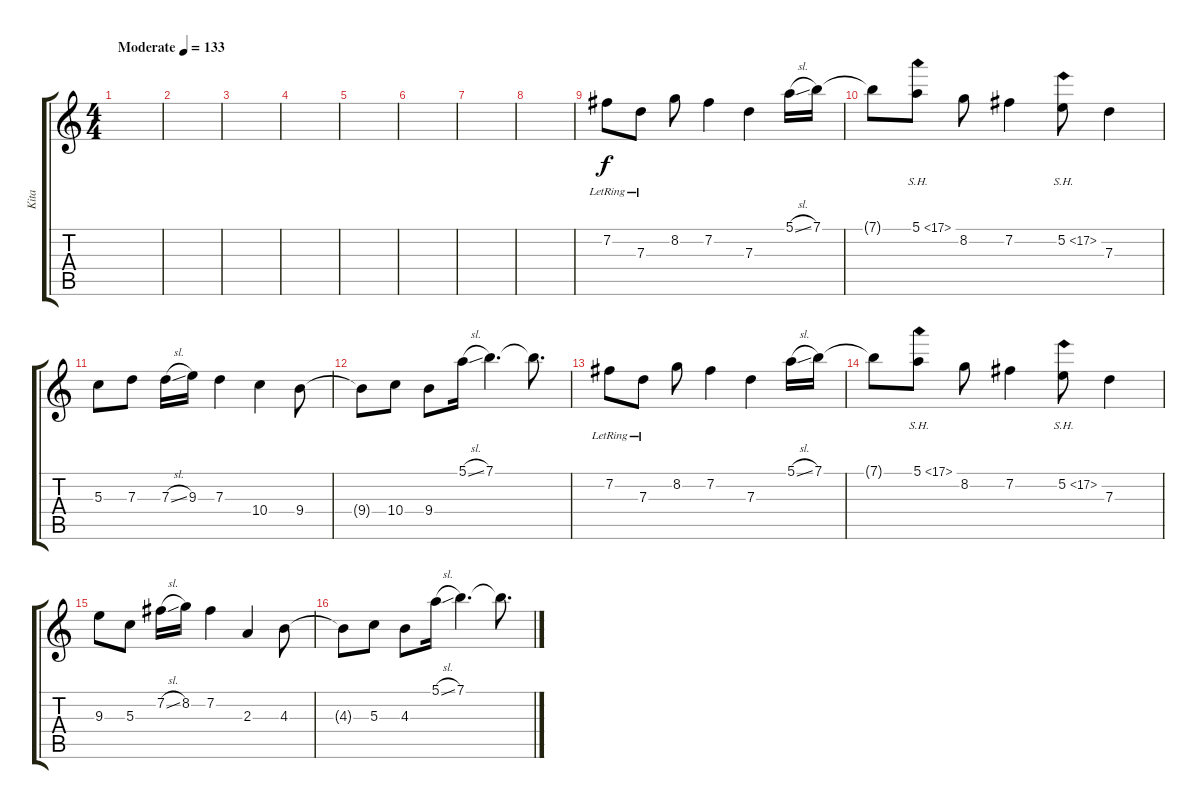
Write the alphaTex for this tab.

\track ("Kita" "Kita") {instrument distortionguitar}
\staff {score tabs}
\tuning (E4 B3 G3 D3 A2 E2) {hide}
\ts (4 4)
\tempo (133 "Moderate")
\clef g2
\ks c
|
|
|
|
|
|
|
|
7.2{lr}.8 7.3{lr}.8 8.2.8 7.2.4 7.3.4 5.1{sl}.16 7.1.16 |
7.1{t}.8 5.1{sh 12}.8 8.2.8 7.2.4 5.2{sh 12}.8 7.3.4 |
5.3.8 7.3.8 7.3{sl}.16 9.3.16 7.3.4 10.4.4 9.4.8 |
9.4{t}.8 10.4.8 9.4.8 5.1{sl}.16 7.1.4{d} 7.1{t}.8{d} |
7.2{lr}.8 7.3{lr}.8 8.2.8 7.2.4 7.3.4 5.1{sl}.16 7.1.16 |
7.1{t}.8 5.1{sh 12}.8 8.2.8 7.2.4 5.2{sh 12}.8 7.3.4 |
9.3.8 5.3.8 7.2{sl}.16 8.2.16 7.2.4 2.3.4 4.3.8 |
4.3{t}.8 5.3.8 4.3.8 5.1{sl}.16 7.1.4{d} 7.1{t}.8{d}
